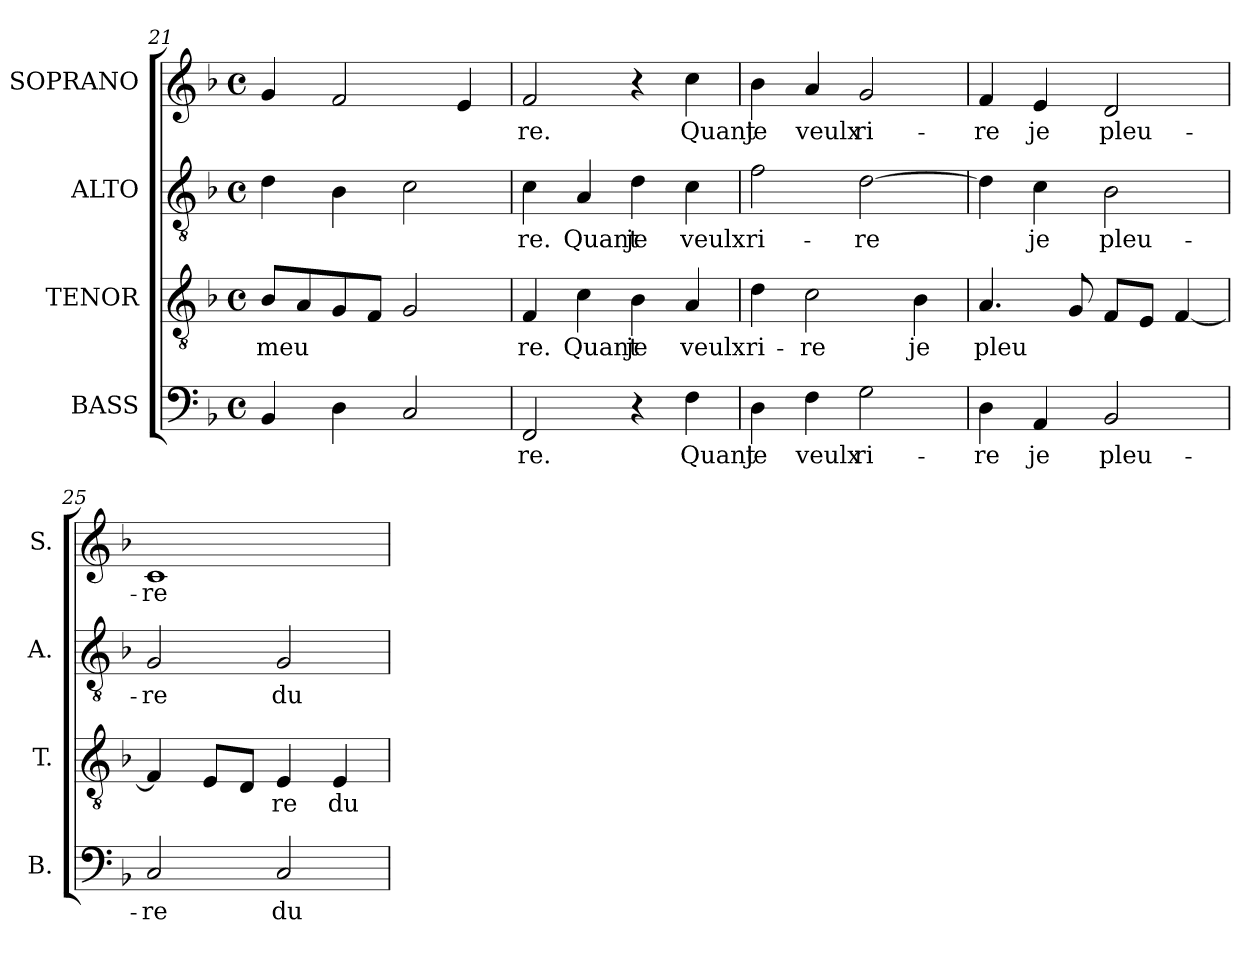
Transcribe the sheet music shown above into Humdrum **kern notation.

**kern	**text	**kern	**text	**kern	**text	**kern	**text
*part4	*part4	*part3	*part3	*part2	*part2	*part1	*part1
*staff4	*staff4	*staff3	*staff3	*staff2	*staff2	*staff1	*staff1
*I"BASS	*	*I"TENOR	*	*I"ALTO	*	*I"SOPRANO	*
*I'B.	*	*I'T.	*	*I'A.	*	*I'S.	*
*clefF4	*	*clefGv2	*	*clefGv2	*	*clefG2	*
*	*	*ITrd7c12	*	*	*	*	*
*k[b-]	*	*k[b-]	*	*k[b-]	*	*k[b-]	*
*F:	*	*F:	*	*F:	*	*F:	*
*M4/4	*	*M4/4	*	*M4/4	*	*M4/4	*
*met(c)	*	*met(c)	*	*met(c)	*	*met(c)	*
=21	=21	=21	=21	=21	=21	=21	=21
!	!	!	!LO:LY:b:color=#000000	!	!	!	!
4BB-i/	.	8BB-i/L	-meu	4di\	.	4gi/	.
.	.	8AAi/	.	.	.	.	.
4Di\	.	8GGi/	.	4B-i\	.	2fi/	.
.	.	8FFi/J	.	.	.	.	.
2Ci/	.	2GGi/	.	2ci\	.	.	.
.	.	.	.	.	.	4ei/	.
!!LO:PB:g=z
=22	=22	=22	=22	=22	=22	=22	=22
!	!LO:LY:b:color=#000000	!	!	!	!	!	!
!	!	!	!LO:LY:b:color=#000000	!	!	!	!
!	!	!	!	!	!LO:LY:b:color=#000000	!	!
!	!	!	!	!	!	!	!LO:LY:b:color=#000000
2FFi/	re.	4FFi/	re.	4ci\	re.	2fi/	re.
!	!	!	!LO:LY:b:color=#000000	!	!	!	!
!	!	!	!	!	!LO:LY:b:color=#000000	!	!
.	.	4Ci\	Quant	4Ai/	Quant	.	.
!	!	!	!LO:LY:b:color=#000000	!	!	!	!
!	!	!	!	!	!LO:LY:b:color=#000000	!	!
4r	.	4BB-i\	je	4di\	je	4r	.
!	!LO:LY:b:color=#000000	!	!	!	!	!	!
!	!	!	!LO:LY:b:color=#000000	!	!	!	!
!	!	!	!	!	!LO:LY:b:color=#000000	!	!
!	!	!	!	!	!	!	!LO:LY:b:color=#000000
4Fi\	Quant	4AAi/	veulx	4ci\	veulx	4cci\	Quant
=23	=23	=23	=23	=23	=23	=23	=23
!	!LO:LY:b:color=#000000	!	!	!	!	!	!
!	!	!	!LO:LY:b:color=#000000	!	!	!	!
!	!	!	!	!	!LO:LY:b:color=#000000	!	!
!	!	!	!	!	!	!	!LO:LY:b:color=#000000
4Di\	je	4Di\	ri-	2fi\	ri-	4b-i\	je
!	!LO:LY:b:color=#000000	!	!	!	!	!	!
!	!	!	!LO:LY:b:color=#000000	!	!	!	!
!	!	!	!	!	!	!	!LO:LY:b:color=#000000
4Fi\	veulx	2Ci\	-re	.	.	4ai/	veulx
!	!LO:LY:b:color=#000000	!	!	!	!	!	!
!	!	!	!	!	!LO:LY:b:color=#000000	!	!
!	!	!	!	!	!	!	!LO:LY:b:color=#000000
2Gi\	ri-	.	.	[>2di\	-re	2gi/	ri-
!	!	!	!LO:LY:b:color=#000000	!	!	!	!
.	.	4BB-i\	je	.	.	.	.
=24	=24	=24	=24	=24	=24	=24	=24
!	!LO:LY:b:color=#000000	!	!	!	!	!	!
!	!	!	!LO:LY:b:color=#000000	!	!	!	!
!	!	!	!	!	!	!	!LO:LY:b:color=#000000
4Di\	-re	4.AAi/	pleu	4di\]	.	4fi/	-re
!	!LO:LY:b:color=#000000	!	!	!	!	!	!
!	!	!	!	!	!LO:LY:b:color=#000000	!	!
!	!	!	!	!	!	!	!LO:LY:b:color=#000000
4AAi/	je	.	.	4ci\	je	4ei/	je
.	.	8GGi/	.	.	.	.	.
!	!LO:LY:b:color=#000000	!	!	!	!	!	!
!	!	!	!	!	!LO:LY:b:color=#000000	!	!
!	!	!	!	!	!	!	!LO:LY:b:color=#000000
2BB-i/	pleu-	8FFi/L	.	2B-i\	pleu-	2di/	pleu-
.	.	8EEi/J	.	.	.	.	.
.	.	[<4FFi/	.	.	.	.	.
=25	=25	=25	=25	=25	=25	=25	=25
!	!LO:LY:b:color=#000000	!	!	!	!	!	!
!	!	!	!	!	!LO:LY:b:color=#000000	!	!
!	!	!	!	!	!	!	!LO:LY:b:color=#000000
2Ci/	-re	4FFi/]	.	2Gi/	-re	1ci	-re
.	.	8EEi/L	.	.	.	.	.
.	.	8DDi/J	.	.	.	.	.
!	!LO:LY:b:color=#000000	!	!	!	!	!	!
!	!	!	!LO:LY:b:color=#000000	!	!	!	!
!	!	!	!	!	!LO:LY:b:color=#000000	!	!
2Ci/	du	4EEi/	re	2Gi/	du	.	.
!	!	!	!LO:LY:b:color=#000000	!	!	!	!
.	.	4EEi/	du	.	.	.	.
=	=	=	=	=	=	=	=
*-	*-	*-	*-	*-	*-	*-	*-
